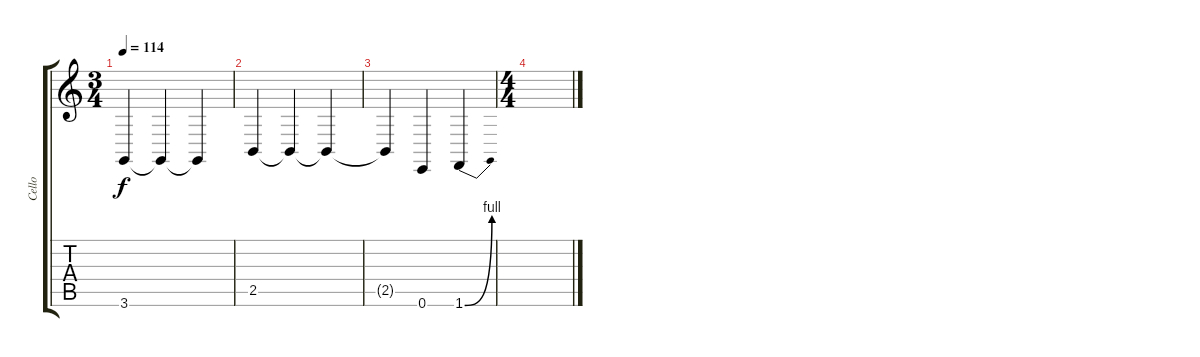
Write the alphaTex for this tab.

\track ("Cello" "Cello") {instrument cello}
\staff {score tabs}
\tuning (E4 B3 G3 D3 A2 E2) {hide}
\ts (3 4)
\tempo 114
\clef g2
\ks c
3.6.4{dy f} 3.6{t}.4 3.6{t}.4 |
2.5.4 2.5{t}.4 2.5{t}.4 |
2.5{t}.4 0.6.4 1.6{be (bend 0 0 60 4)}.4 |
\ts (4 4)
